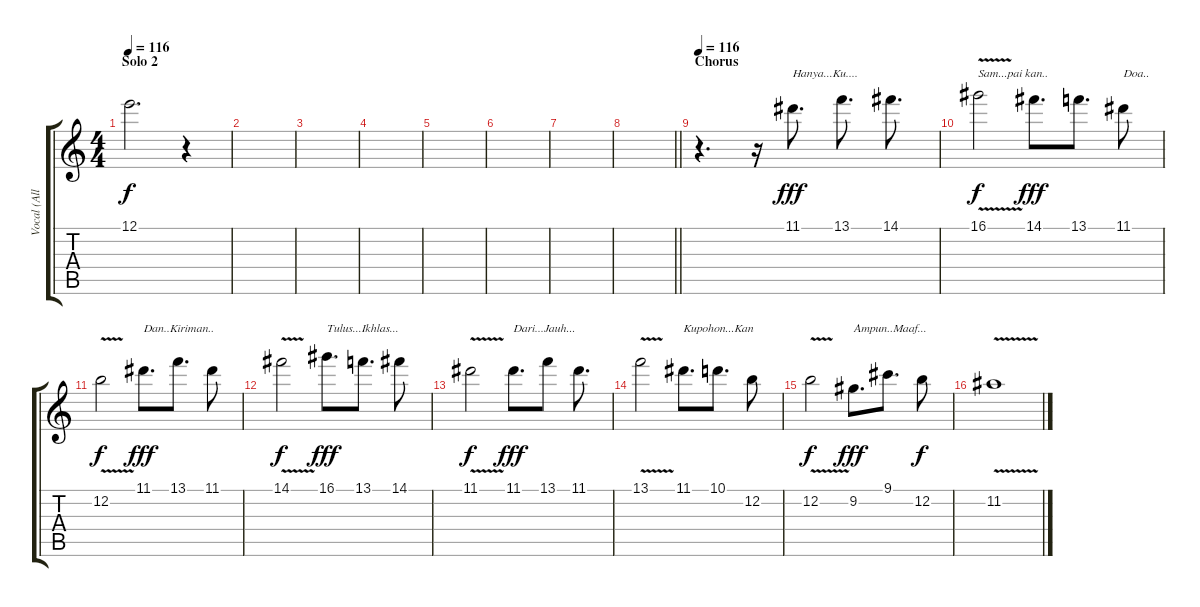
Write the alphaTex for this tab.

\track ("Vocal (Allahyarham Sudirman)" "Vocal (All") {instrument distortionguitar}
\staff {score tabs}
\tuning (E4 B3 G3 D3 A2 E2) {hide}
\ts (4 4)
\section ("" "Solo 2")
\tempo 116
\clef g2
\ks c
12.1{t}.2{d dy f} r.4 |
|
|
|
|
|
|
\barLineRight lightlight
|
\section ("" "Chorus")
\tempo 116
r.4{d volume 16 balance 8 instrument distortionguitar} r.16 11.1.8{d txt "Hanya...Ku.... " dy fff} 13.1.8{d} 14.1.8{d} |
16.1{v}.2{txt "Sam...pai kan.. " dy f} 14.1.8{d dy fff} 13.1.8{d} 11.1.8{txt "Doa.."} |
12.2{v}.2{dy f} 11.1.8{d txt "Dan..Kiriman.." dy fff} 13.1.8{d} 11.1.8 |
14.1{v}.2{dy f} 16.1.8{d txt "Tulus...Ikhlas..." dy fff} 13.1.8{d} 14.1.8 |
11.1{v}.2{dy f} 11.1.8{d txt "Dari...Jauh... " dy fff} 13.1.8 11.1.8{d} |
13.1{v}.2 11.1.8{d txt "Kupohon...Kan "} 10.1.8{d} 12.2.8 |
12.2{v}.2{dy f} 9.2.8{d txt "Ampun..Maaf..." dy fff} 9.1.8{d} 12.2.8{dy f} |
11.2{v}.1
